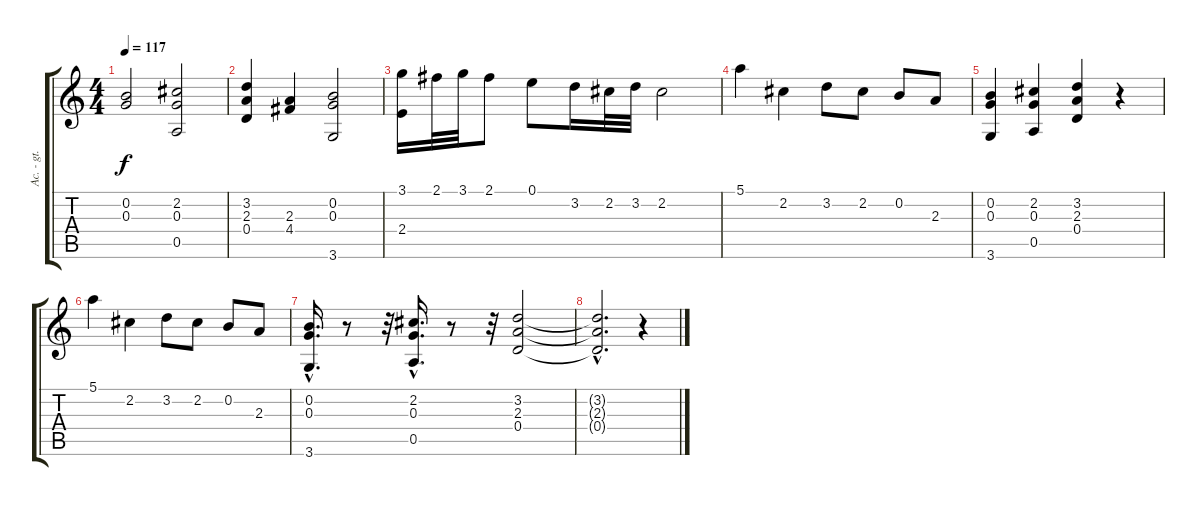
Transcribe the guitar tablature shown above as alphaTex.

\track ("Ac. - gt. 1" "Ac. - gt. ") {instrument acousticguitarsteel}
\staff {score tabs}
\tuning (E4 B3 G3 D3 A2 E2) {hide}
\ts (4 4)
\tempo 117
\clef g2
\ks c
(0.2 0.3).2{dy f} (2.2 0.3 0.5).2 |
(3.2 2.3 0.4).4 (2.3 4.4).4 (0.2 0.3 3.6).2 |
(3.1 2.4).16 2.1.32 3.1.32 2.1.8 0.1.8 3.2.16 2.2.32 3.2.32 2.2.2 |
5.1.4 2.2.4 3.2.8 2.2.8 0.2.8 2.3.8 |
(0.2 0.3 3.6).4 (2.2 0.3 0.5).4 (3.2 2.3 0.4).4 r.4 |
5.1.4 2.2.4 3.2.8 2.2.8 0.2.8 2.3.8 |
(0.2{hac} 0.3{hac} 3.6{hac}).16{d} r.8 r.32 (2.2{hac} 0.3{hac} 0.5{hac}).16{d} r.8 r.32 (3.2 2.3 0.4).2 |
(3.2{hac t} 2.3{hac t} 0.4{hac t}).2{d} r.4
